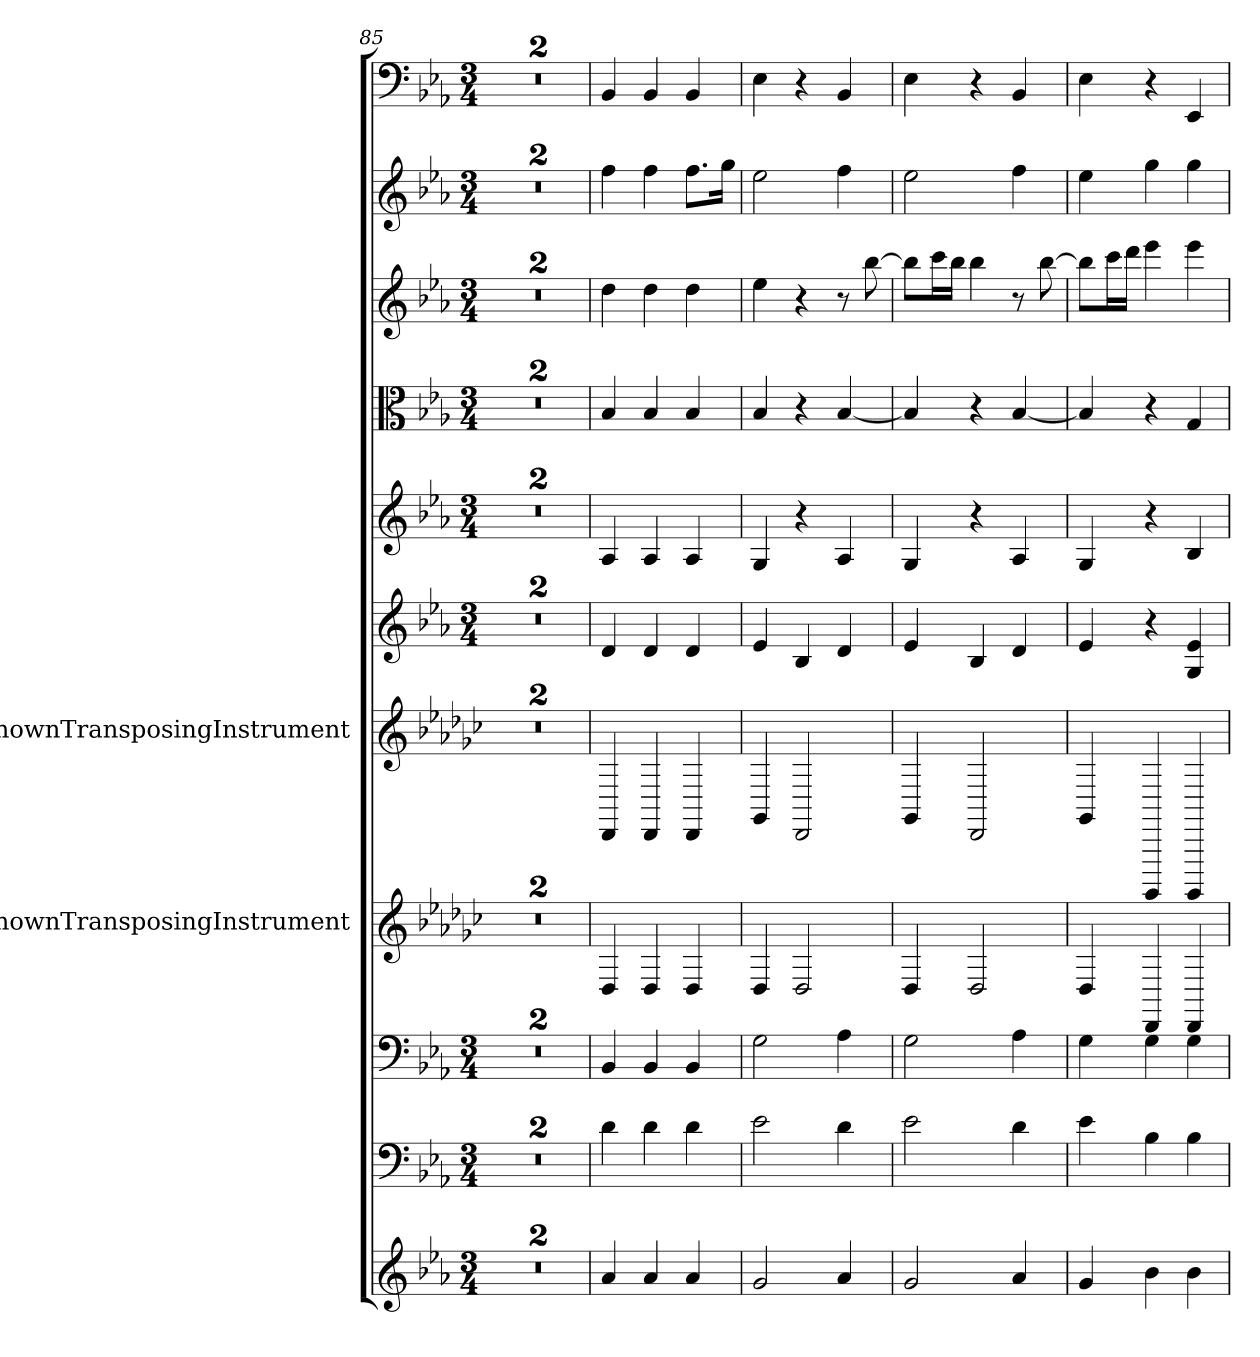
**kern	**kern	**kern	**kern	**kern	**kern	**kern	**kern	**kern	**kern	**kern
*part11	*part10	*part9	*part8	*part7	*part6	*part5	*part4	*part3	*part2	*part1
*staff11	*staff10	*staff9	*staff8	*staff7	*staff6	*staff5	*staff4	*staff3	*staff2	*staff1
*	*	*	*I"UnknownTransposingInstrument	*I"UnknownTransposingInstrument	*	*	*	*	*	*
*clefG2	*clefF4	*clefF4	*clefG2	*clefG2	*clefG2	*clefG2	*clefC3	*clefG2	*clefG2	*clefF4
*	*	*	*ITrd-5c-9	*ITrd-5c-9	*	*	*	*	*	*
*k[b-e-a-]	*k[b-e-a-]	*k[b-e-a-]	*k[b-e-a-]	*k[b-e-a-]	*k[b-e-a-]	*k[b-e-a-]	*k[b-e-a-]	*k[b-e-a-]	*k[b-e-a-]	*k[b-e-a-]
*E-:	*E-:	*E-:	*	*	*E-:	*E-:	*E-:	*E-:	*E-:	*E-:
*M3/4	*M3/4	*M3/4	*	*	*M3/4	*M3/4	*M3/4	*M3/4	*M3/4	*M3/4
=85	=85	=85	=85	=85	=85	=85	=85	=85	=85	=85
2.r	2.r	2.r	2.r	2.r	2.r	2.r	2.r	2.r	2.r	2.r
=86	=86	=86	=86	=86	=86	=86	=86	=86	=86	=86
2.r	2.r	2.r	2.r	2.r	2.r	2.r	2.r	2.r	2.r	2.r
=87	=87	=87	=87	=87	=87	=87	=87	=87	=87	=87
4a-/	4d\	4BB-/	4B-/	4BB-/	4d/	4A-/	4B-/	4dd\	4ff\	4BB-/
4a-/	4d\	4BB-/	4B-/	4BB-/	4d/	4A-/	4B-/	4dd\	4ff\	4BB-/
4a-/	4d\	4BB-/	4B-/	4BB-/	4d/	4A-/	4B-/	4dd\	8.ff\L	4BB-/
.	.	.	.	.	.	.	.	.	16gg\Jk	.
=88	=88	=88	=88	=88	=88	=88	=88	=88	=88	=88
2g/	2e-\	2G\	4B-/	4E-/	4e-/	4G/	4B-/	4ee-\	2ee-\	4E-\
.	.	.	2B-/	2BB-/	4B-/	4r	4r	4r	.	4r
4a-/	4d\	4A-\	.	.	4d/	4A-/	[4B-/	8r	4ff\	4BB-/
.	.	.	.	.	.	.	.	[8bb-\	.	.
=89	=89	=89	=89	=89	=89	=89	=89	=89	=89	=89
2g/	2e-\	2G\	4B-/	4E-/	4e-/	4G/	4B-/]	8bb-\L]	2ee-\	4E-\
.	.	.	.	.	.	.	.	16ccc\L	.	.
.	.	.	.	.	.	.	.	16bb-\JJ	.	.
.	.	.	2B-/	2BB-/	4B-/	4r	4r	4bb-\	.	4r
4a-/	4d\	4A-\	.	.	4d/	4A-/	[4B-/	8r	4ff\	4BB-/
.	.	.	.	.	.	.	.	[8bb-\	.	.
=90	=90	=90	=90	=90	=90	=90	=90	=90	=90	=90
4g/	4e-\	4G\	4B-/	4E-/	4e-/	4G/	4B-/]	8bb-\L]	4ee-\	4E-\
.	.	.	.	.	.	.	.	16ccc\L	.	.
.	.	.	.	.	.	.	.	16ddd\JJ	.	.
4b-\	4B-\	4G\	4BB-/	4EEE-/	4r	4r	4r	4eee-\	4gg\	4r
4b-\	4B-\	4G\	4BB-/	4EEE-/	4G/ 4e-/	4B-/	4G/	4eee-\	4gg\	4EE-/
=	=	=	=	=	=	=	=	=	=	=
*-	*-	*-	*-	*-	*-	*-	*-	*-	*-	*-
